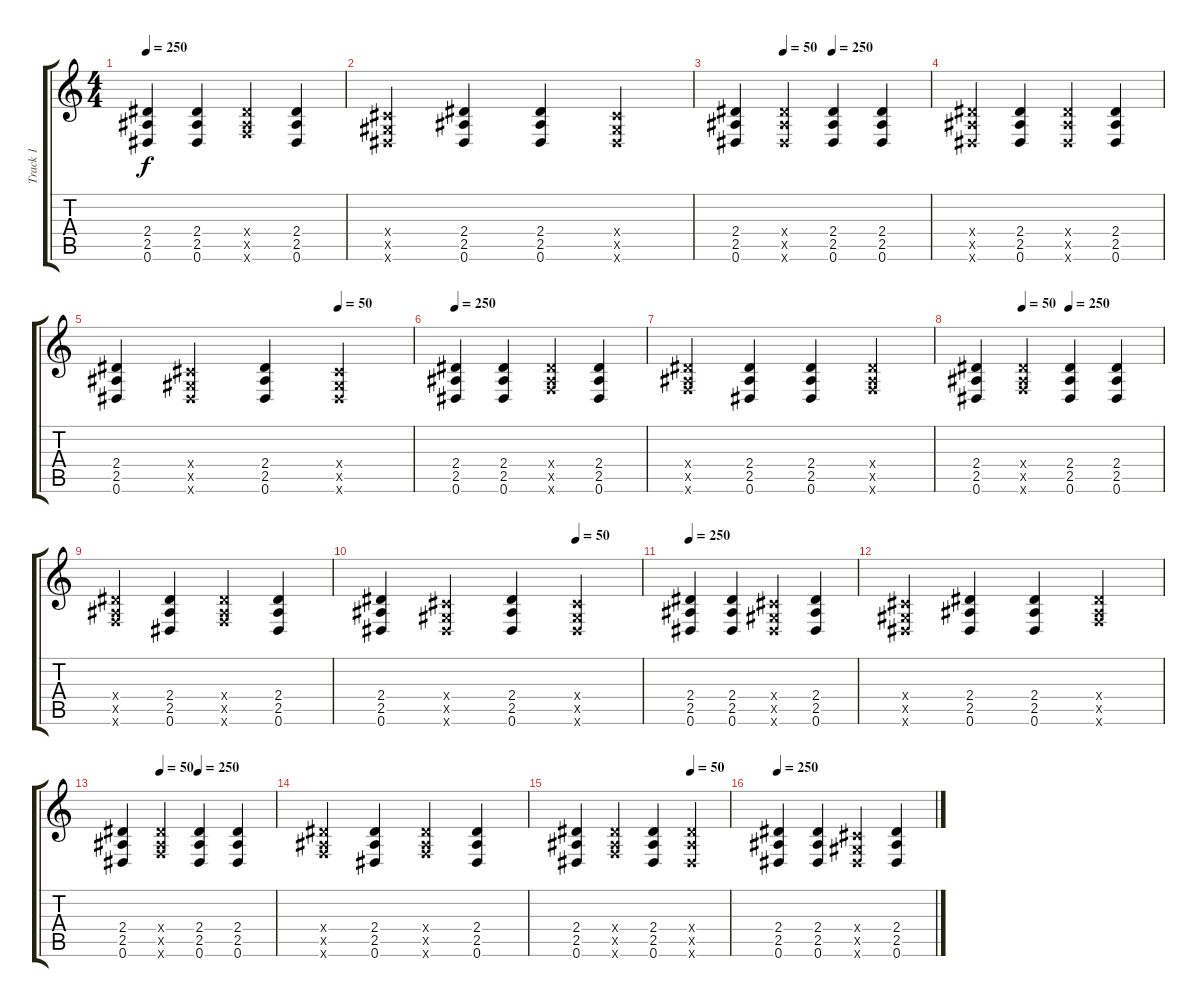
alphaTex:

\track ("Track 1" "Track 1") {instrument distortionguitar}
\staff {score tabs}
\tuning (Eb4 Bb3 Gb3 Db3 Ab2 Eb2) {hide}
\ts (4 4)
\tempo 250
\clef g2
\ks c
(2.4 2.5 0.6).4{dy f instrument distortionguitar} (2.4 2.5 0.6).4 (2.4{x} 2.5{x} 2.6{x}).4 (2.4 2.5 0.6).4 |
(0.4{x} 0.5{x} 0.6{x}).4 (2.4 2.5 0.6).4 (2.4 2.5 0.6).4 (0.4{x} 0.5{x} 0.6{x}).4 |
\tempo (50 0.25)
\tempo (250 0.5)
(2.4 2.5 0.6).4 (2.4{x} 2.5{x} 0.6{x}).4 (2.4 2.5 0.6).4 (2.4 2.5 0.6).4 |
(2.4{x} 2.5{x} 0.6{x}).4 (2.4 2.5 0.6).4 (2.4{x} 2.5{x} 0.6{x}).4 (2.4 2.5 0.6).4 |
\tempo (50 0.75)
(2.4 2.5 0.6).4 (0.4{x} 0.5{x} 0.6{x}).4 (2.4 2.5 0.6).4 (0.4{x} 0.5{x} 0.6{x}).4 |
\tempo 250
(2.4 2.5 0.6).4 (2.4 2.5 0.6).4 (2.4{x} 2.5{x} 2.6{x}).4 (2.4 2.5 0.6).4 |
(2.4{x} 2.5{x} 2.6{x}).4 (2.4 2.5 0.6).4 (2.4 2.5 0.6).4 (2.4{x} 2.5{x} 2.6{x}).4 |
\tempo (50 0.25)
\tempo (250 0.5)
(2.4 2.5 0.6).4 (2.4{x} 2.5{x} 2.6{x}).4 (2.4 2.5 0.6).4 (2.4 2.5 0.6).4 |
(2.4{x} 2.5{x} 2.6{x}).4 (2.4 2.5 0.6).4 (2.4{x} 2.5{x} 2.6{x}).4 (2.4 2.5 0.6).4 |
\tempo (50 0.75)
(2.4 2.5 0.6).4 (0.4{x} 0.5{x} 0.6{x}).4 (2.4 2.5 0.6).4 (0.4{x} 0.5{x} 0.6{x}).4 |
\tempo 250
(2.4 2.5 0.6).4 (2.4 2.5 0.6).4 (0.4{x} 0.5{x} 0.6{x}).4 (2.4 2.5 0.6).4 |
(0.4{x} 0.5{x} 0.6{x}).4 (2.4 2.5 0.6).4 (2.4 2.5 0.6).4 (2.4{x} 2.5{x} 2.6{x}).4 |
\tempo (50 0.25)
\tempo (250 0.5)
(2.4 2.5 0.6).4 (2.4{x} 2.5{x} 2.6{x}).4 (2.4 2.5 0.6).4 (2.4 2.5 0.6).4 |
(2.4{x} 2.5{x} 2.6{x}).4 (2.4 2.5 0.6).4 (2.4{x} 2.5{x} 2.6{x}).4 (2.4 2.5 0.6).4 |
\tempo (50 0.75)
(2.4 2.5 0.6).4 (2.4{x} 2.5{x} 2.6{x}).4 (2.4 2.5 0.6).4 (2.4{x} 2.5{x} 0.6{x}).4 |
\tempo 250
(2.4 2.5 0.6).4 (2.4 2.5 0.6).4 (0.4{x} 0.5{x} 0.6{x}).4 (2.4 2.5 0.6).4
